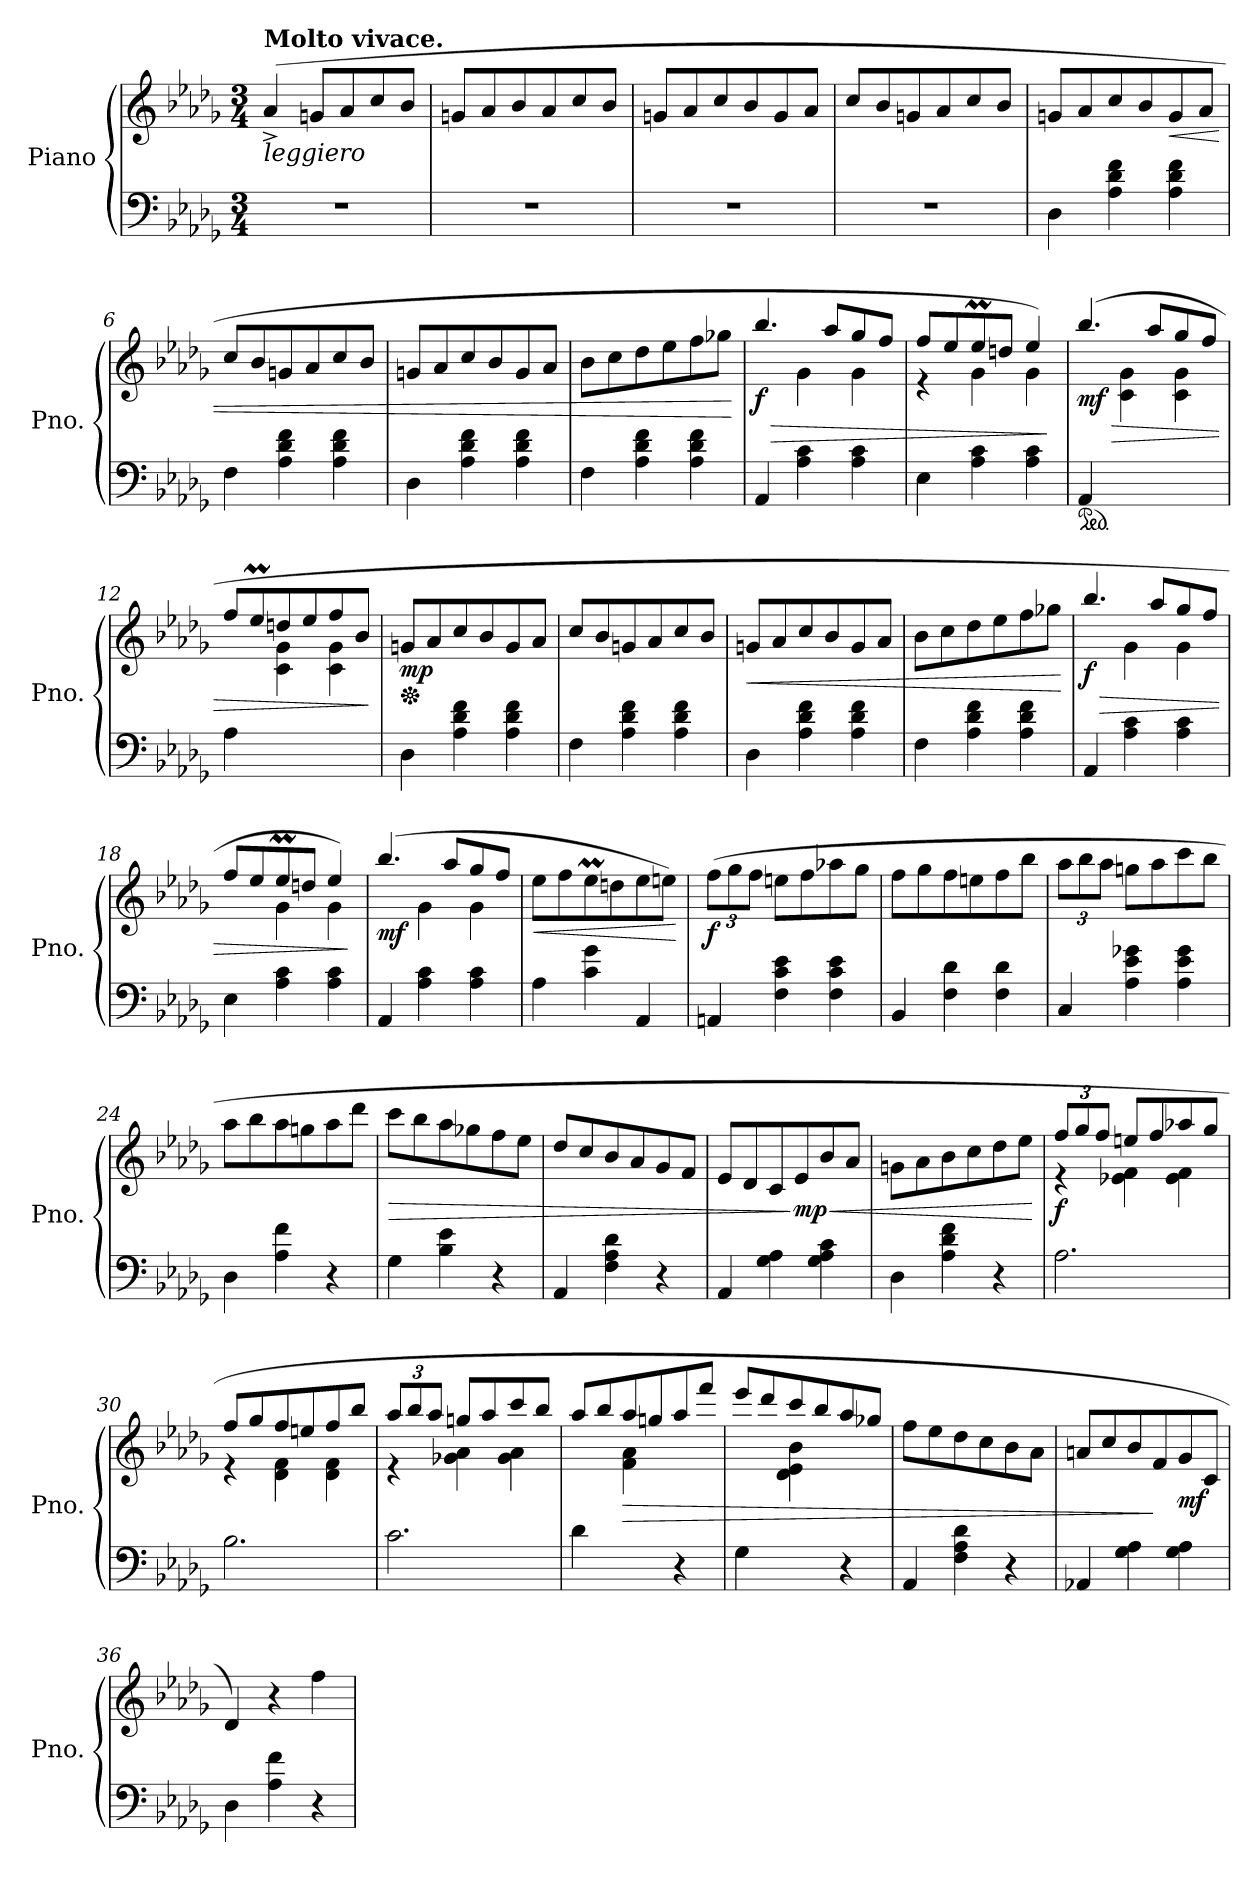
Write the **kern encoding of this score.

**kern	**kern	**dynam
*part1	*part1	*part1
*staff2	*staff1	*staff1/2
*I"Piano	*	*
*I'Pno.	*	*
*clefF4	*clefG2	*
*k[b-e-a-d-g-]	*k[b-e-a-d-g-]	*
*M3/4	*M3/4	*
=1	=1	=1
!	!LO:TX:a:B:t=Molto vivace.	!
!	!LO:TX:b:i:t=leggiero	!
2.r	(>4a-^/	.
.	8gn/L	.
.	8a-/	.
.	8cc/	.
.	8b-/J	.
=2	=2	=2
2.r	8gn/L	.
.	8a-/	.
.	8b-/	.
.	8a-/	.
.	8cc/	.
.	8b-/J	.
=3	=3	=3
2.r	8gn/L	.
.	8a-/	.
.	8cc/	.
.	8b-/	.
.	8g/	.
.	8a-/J	.
=4	=4	=4
2.r	8cc/L	.
.	8b-/	.
.	8gn/	.
.	8a-/	.
.	8cc/	.
.	8b-/J	.
=5	=5	=5
4D-\	8gn/L	.
.	8a-/	.
4A-\ 4d-\ 4f\	8cc/	.
.	8b-/	.
!	!	!LO:HP:b
4A-\ 4d-\ 4f\	8g/	<
.	8a-/J	.
!!LO:LB:g=z
=6	=6	=6
4F\	8cc/L	.
.	8b-/	.
4A-\ 4d-\ 4f\	8gn/	.
.	8a-/	.
4A-\ 4d-\ 4f\	8cc/	.
.	8b-/J	.
=7	=7	=7
4D-\	8gn/L	.
.	8a-/	.
4A-\ 4d-\ 4f\	8cc/	.
.	8b-/	.
4A-\ 4d-\ 4f\	8g/	.
.	8a-/J	.
=8	=8	=8
4F\	8b-\L	.
.	8cc\	.
4A-\ 4d-\ 4f\	8dd-\	.
.	8ee-\	.
4A-\ 4d-\ 4f\	8ff\	.
.	8gg-X\J	.
.	.	[
=9	=9	=9
!	!	!LO:HP:b
*	*^	*
!	!	!	!LO:DY:n=1:b
4AA-/	4.bb-/	4ryy	> f
4A-\ 4c\	.	4g-\	.
.	8aa-/L	.	.
4A-\ 4c\	8gg-/	4g-\	.
.	8ff/J	.	.
=10	=10	=10	=10
4E-\	8ff/L	4r	.
.	8ee-/	.	.
4A-\ 4c\	8ee-M/	4g-\	.
.	8ddn/J	.	.
4A-\ 4c\	4ee-/)	4g-\	.
*	*v	*v	*
.	.	]
=11	=11	=11
*ped	*	*
!	!	!LO:HP:b
*	*^	*
!	!	!	!LO:DY:n=1:b
4AA-/	(>4.bb-/	4ryy	> mf
2ryy	.	4c\ 4g-\	.
.	8aa-/L	.	.
.	8gg-/	4c\ 4g-\	.
.	8ff/J	.	.
!!LO:LB:g=z	!!
=12	=12	=12	=12
4A-\	8ff/L	4ryy	.
.	8ee-M/	.	.
2ryy	8ddn/	4c\ 4g-\	.
.	8ee-/	.	.
.	8ff/	4c\ 4g-\	.
.	8b-/J	.	.
*	*v	*v	*
.	.	]
=13	=13	=13
*	*Xped	*
!	!	!LO:DY:b
4D-\	8gn/L	mp
.	8a-/	.
4A-\ 4d-\ 4f\	8cc/	.
.	8b-/	.
4A-\ 4d-\ 4f\	8g/	.
.	8a-/J	.
=14	=14	=14
4F\	8cc/L	.
.	8b-/	.
4A-\ 4d-\ 4f\	8gn/	.
.	8a-/	.
4A-\ 4d-\ 4f\	8cc/	.
.	8b-/J	.
=15	=15	=15
!	!	!LO:HP:b
4D-\	8gn/L	<
.	8a-/	.
4A-\ 4d-\ 4f\	8cc/	.
.	8b-/	.
4A-\ 4d-\ 4f\	8g/	.
.	8a-/J	.
=16	=16	=16
4F\	8b-\L	.
.	8cc\	.
4A-\ 4d-\ 4f\	8dd-\	.
.	8ee-\	.
4A-\ 4d-\ 4f\	8ff\	.
.	8gg-X\J	.
.	.	[
=17	=17	=17
!	!	!LO:HP:b
*	*^	*
!	!	!	!LO:DY:n=1:b
4AA-/	4.bb-/	4ryy	> f
4A-\ 4c\	.	4g-\	.
.	8aa-/L	.	.
4A-\ 4c\	8gg-/	4g-\	.
.	8ff/J	.	.
!!LO:LB:g=z	!!
=18	=18	=18	=18
4E-\	8ff/L	4ryy	.
.	8ee-/	.	.
4A-\ 4c\	8ee-M/	4g-\	.
.	8ddn/J	.	.
4A-\ 4c\	4ee-/)	4g-\	.
*	*v	*v	*
.	.	]
=19	=19	=19
*	*^	*
!	!	!	!LO:DY:b
4AA-/	(>4.bb-/	4ryy	mf
4A-\ 4c\	.	4g-\	.
.	8aa-/L	.	.
4A-\ 4c\	8gg-/	4g-\	.
.	8ff/J	.	.
*	*v	*v	*
=20	=20	=20
!	!	!LO:HP:b
4A-\	8ee-\L	<
.	8ff\	.
4c\ 4g-\	8ee-M\	.
.	8ddn\	.
4AA-/	8ee-\	.
.	8een\J)	.
.	.	[
=21	=21	=21
*	*Xbrackettup	*
!	!	!LO:DY:b
4AAn/	(>12ff\L	f
.	12gg-\	.
.	12ff\J	.
4F\ 4c\ 4e-\	8een\L	.
.	8ff\	.
4F\ 4c\ 4e-\	8aa-X\	.
.	8gg-\J	.
=22	=22	=22
4BB-/	8ff\L	.
.	8gg-\	.
4F\ 4d-\	8ff\	.
.	8een\	.
4F\ 4d-\	8ff\	.
.	8bb-\J	.
=23	=23	=23
4C/	12aa-\L	.
.	12bb-\	.
.	12aa-\J	.
4A-\ 4e-\ 4g-X\	8ggn\L	.
.	8aa-\	.
4A-\ 4e-\ 4g-\	8ccc\	.
.	8bb-\J	.
!!LO:LB:g=z
=24	=24	=24
4D-\	8aa-\L	.
.	8bb-\	.
4A-\ 4f\	8aa-\	.
.	8ggn\	.
4r	8aa-\	.
.	8ddd-\J	.
=25	=25	=25
!	!	!LO:HP:b
4G-\	8ccc\L	>
.	8bb-\	.
4B-\ 4e-\	8aa-\	.
.	8gg-X\	.
4r	8ff\	.
.	8ee-\J	.
=26	=26	=26
4AA-/	8dd-/L	.
.	8cc/	.
4F\ 4A-\ 4d-\	8b-/	.
.	8a-/	.
4r	8g-/	.
.	8f/J	.
=27	=27	=27
4AA-/	8e-/L	.
.	8d-/	.
4G-\ 4A-\	8c/	.
!	!	!LO:HP:n=1:b
!	!	!LO:DY:n=1:b
.	8e-/	] < mp
4G-\ 4A-\ 4c\	8b-/	.
.	8a-/J	.
=28	=28	=28
4D-\	8gn\L	.
.	8a-\	.
4A-\ 4d-\ 4f\	8b-\	.
.	8cc\	.
4r	8dd-\	.
.	8ee-\J	.
.	.	[
=29	=29	=29
*	*^	*
!	!	!	!LO:DY:b
2.A-\	12ff/L	4r	f
.	12gg-/	.	.
.	12ff/J	.	.
.	8een/L	4e-X\ 4f\	.
.	8ff/	.	.
.	8aa-X/	4e-\ 4f\	.
.	8gg-/J	.	.
!!LO:PB:g=z	!!
=30	=30	=30	=30
2.B-\	8ff/L	4r	.
.	8gg-/	.	.
.	8ff/	4d-\ 4f\	.
.	8een/	.	.
.	8ff/	4d-\ 4f\	.
.	8bb-/J	.	.
=31	=31	=31	=31
2.c\	12aa-/L	4r	.
.	12bb-/	.	.
.	12aa-/J	.	.
.	8ggn/L	4g-X\ 4a-\	.
.	8aa-/	.	.
.	8ccc/	4g-\ 4a-\	.
.	8bb-/J	.	.
=32	=32	=32	=32
4d-\	8aa-/L	4ryy	.
.	8bb-/	.	.
!	!	!	!LO:HP:b
4ryy	8aa-/	4f\ 4a-\	>
.	8ggn/	.	.
4r	8aa-/	4ryy	.
.	8fff/J	.	.
=33	=33	=33	=33
4G-\	8eee-/L	4ryy	.
.	8ddd-/	.	.
4ryy	8ccc/	4d-\ 4e-\ 4b-\	.
.	8bb-/	.	.
4r	8aa-/	4ryy	.
.	8gg-X/J	.	.
*	*v	*v	*
=34	=34	=34
4AA-/	8ff\L	.
.	8ee-\	.
4F\ 4A-\ 4d-\	8dd-\	.
.	8cc\	.
4r	8b-\	.
.	8a-\J	.
=35	=35	=35
4AA-X/	8an/L	.
.	8cc/	.
4G-\ 4A-\	8b-/	.
.	8f/	]
!	!	!LO:DY:b
4G-\ 4A-\	8g-/	mf
.	8c/J	.
!!LO:LB:g=z
=36	=36	=36
4D-\	4d-/)	.
4A-\ 4f\	4r	.
4r	4ff\	.
=	=	=
*-	*-	*-
